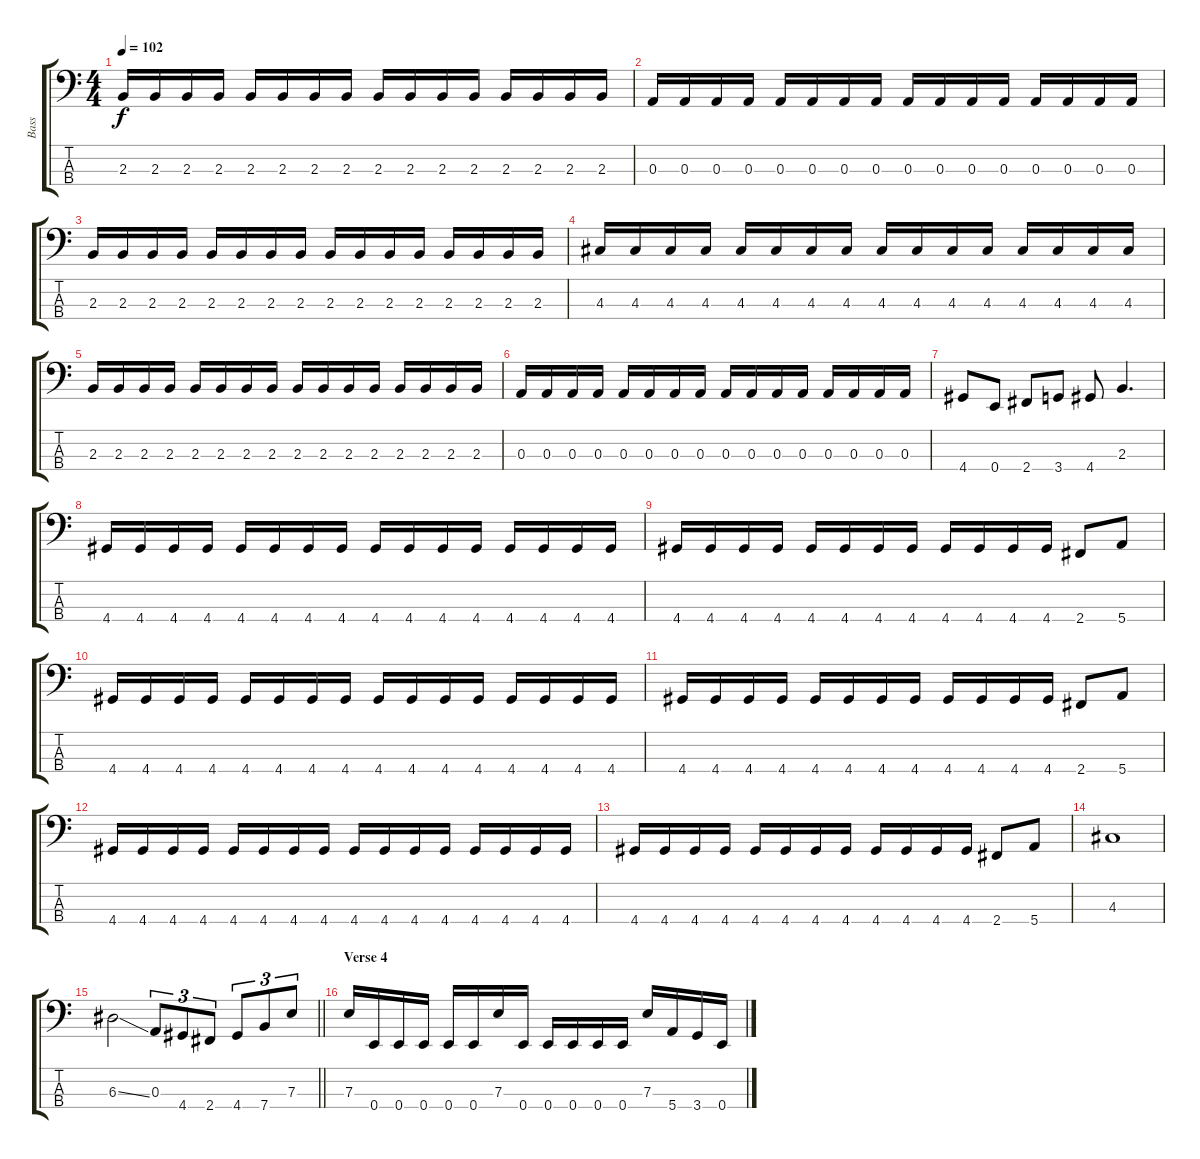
\track ("Bass" "Bass") {instrument electricbassfinger}
\staff {score tabs}
\tuning (G2 D2 A1 E1) {hide}
\ts (4 4)
\tempo 102
\clef f4
\ks c
2.3.16{dy f} 2.3.16 2.3.16 2.3.16 2.3.16 2.3.16 2.3.16 2.3.16 2.3.16 2.3.16 2.3.16 2.3.16 2.3.16 2.3.16 2.3.16 2.3.16 |
0.3.16 0.3.16 0.3.16 0.3.16 0.3.16 0.3.16 0.3.16 0.3.16 0.3.16 0.3.16 0.3.16 0.3.16 0.3.16 0.3.16 0.3.16 0.3.16 |
2.3.16 2.3.16 2.3.16 2.3.16 2.3.16 2.3.16 2.3.16 2.3.16 2.3.16 2.3.16 2.3.16 2.3.16 2.3.16 2.3.16 2.3.16 2.3.16 |
4.3.16 4.3.16 4.3.16 4.3.16 4.3.16 4.3.16 4.3.16 4.3.16 4.3.16 4.3.16 4.3.16 4.3.16 4.3.16 4.3.16 4.3.16 4.3.16 |
2.3.16 2.3.16 2.3.16 2.3.16 2.3.16 2.3.16 2.3.16 2.3.16 2.3.16 2.3.16 2.3.16 2.3.16 2.3.16 2.3.16 2.3.16 2.3.16 |
0.3.16 0.3.16 0.3.16 0.3.16 0.3.16 0.3.16 0.3.16 0.3.16 0.3.16 0.3.16 0.3.16 0.3.16 0.3.16 0.3.16 0.3.16 0.3.16 |
4.4.8 0.4.8 2.4.8 3.4.8 4.4.8 2.3.4{d} |
4.4.16 4.4.16 4.4.16 4.4.16 4.4.16 4.4.16 4.4.16 4.4.16 4.4.16 4.4.16 4.4.16 4.4.16 4.4.16 4.4.16 4.4.16 4.4.16 |
4.4.16 4.4.16 4.4.16 4.4.16 4.4.16 4.4.16 4.4.16 4.4.16 4.4.16 4.4.16 4.4.16 4.4.16 2.4.8 5.4.8 |
4.4.16 4.4.16 4.4.16 4.4.16 4.4.16 4.4.16 4.4.16 4.4.16 4.4.16 4.4.16 4.4.16 4.4.16 4.4.16 4.4.16 4.4.16 4.4.16 |
4.4.16 4.4.16 4.4.16 4.4.16 4.4.16 4.4.16 4.4.16 4.4.16 4.4.16 4.4.16 4.4.16 4.4.16 2.4.8 5.4.8 |
4.4.16 4.4.16 4.4.16 4.4.16 4.4.16 4.4.16 4.4.16 4.4.16 4.4.16 4.4.16 4.4.16 4.4.16 4.4.16 4.4.16 4.4.16 4.4.16 |
4.4.16 4.4.16 4.4.16 4.4.16 4.4.16 4.4.16 4.4.16 4.4.16 4.4.16 4.4.16 4.4.16 4.4.16 2.4.8 5.4.8 |
4.3.1 |
\barLineRight lightlight
6.3{ss}.2 0.3.8{tu (3 2)} 4.4.8{tu (3 2)} 2.4.8{tu (3 2)} 4.4.8{tu (3 2)} 7.4.8{tu (3 2)} 7.3.8{tu (3 2)} |
\section ("" "Verse 4")
7.3.16 0.4.16 0.4.16 0.4.16 0.4.16 0.4.16 7.3.16 0.4.16 0.4.16 0.4.16 0.4.16 0.4.16 7.3.16 5.4.16 3.4.16 0.4.16
